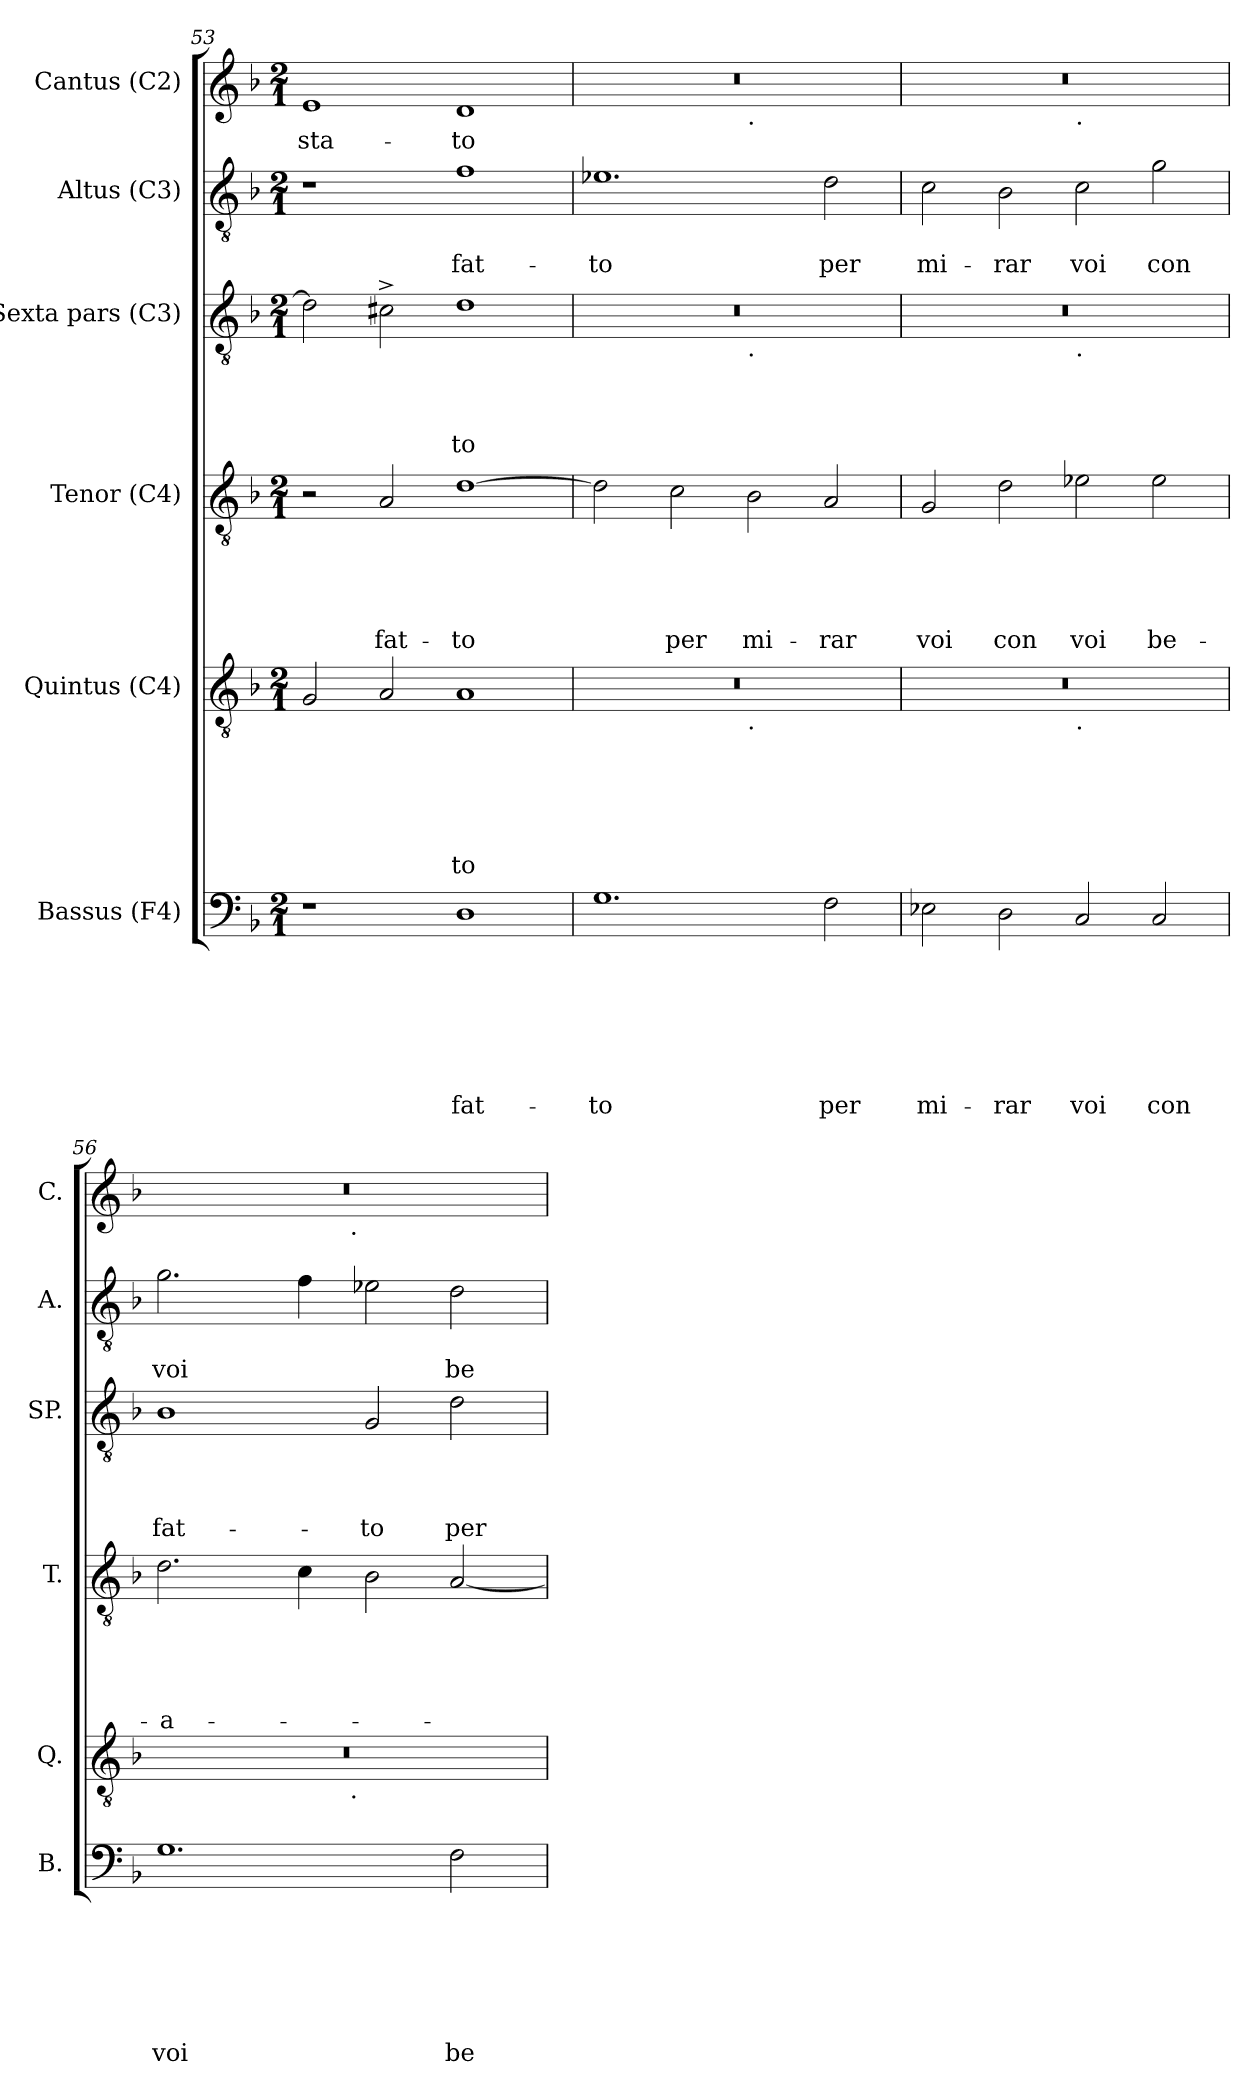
**kern	**text	**text	**text	**text	**text	**text	**text	**kern	**text	**text	**text	**text	**text	**text	**kern	**text	**text	**text	**text	**text	**kern	**text	**text	**text	**text	**kern	**text	**text	**kern	**text
*part6	*part6	*part6	*part6	*part6	*part6	*part6	*part6	*part5	*part5	*part5	*part5	*part5	*part5	*part5	*part4	*part4	*part4	*part4	*part4	*part4	*part3	*part3	*part3	*part3	*part3	*part2	*part2	*part2	*part1	*part1
*staff6	*staff6	*staff6	*staff6	*staff6	*staff6	*staff6	*staff6	*staff5	*staff5	*staff5	*staff5	*staff5	*staff5	*staff5	*staff4	*staff4	*staff4	*staff4	*staff4	*staff4	*staff3	*staff3	*staff3	*staff3	*staff3	*staff2	*staff2	*staff2	*staff1	*staff1
*I"Bassus (F4)	*	*	*	*	*	*	*	*I"Quintus (C4)	*	*	*	*	*	*	*I"Tenor (C4)	*	*	*	*	*	*I"Sexta pars (C3)	*	*	*	*	*I"Altus (C3)	*	*	*I"Cantus (C2)	*
*I'B.	*	*	*	*	*	*	*	*I'Q.	*	*	*	*	*	*	*I'T.	*	*	*	*	*	*I'SP.	*	*	*	*	*I'A.	*	*	*I'C.	*
*clefF4	*	*	*	*	*	*	*	*clefGv2	*	*	*	*	*	*	*clefGv2	*	*	*	*	*	*clefGv2	*	*	*	*	*clefGv2	*	*	*clefG2	*
*k[b-]	*	*	*	*	*	*	*	*k[b-]	*	*	*	*	*	*	*k[b-]	*	*	*	*	*	*k[b-]	*	*	*	*	*k[b-]	*	*	*k[b-]	*
*F:	*	*	*	*	*	*	*	*F:	*	*	*	*	*	*	*F:	*	*	*	*	*	*F:	*	*	*	*	*F:	*	*	*F:	*
*M2/1	*	*	*	*	*	*	*	*M2/1	*	*	*	*	*	*	*M2/1	*	*	*	*	*	*M2/1	*	*	*	*	*M2/1	*	*	*M2/1	*
=53	=53	=53	=53	=53	=53	=53	=53	=53	=53	=53	=53	=53	=53	=53	=53	=53	=53	=53	=53	=53	=53	=53	=53	=53	=53	=53	=53	=53	=53	=53
!	!	!	!	!	!	!	!	!	!	!	!	!	!	!	!	!	!	!	!	!	!	!	!	!	!	!	!	!	!	!LO:LY:b
1r	.	.	.	.	.	.	.	2G/	.	.	.	.	.	.	2r	.	.	.	.	.	2d\]	.	.	.	.	1r	.	.	1e	sta-
!	!	!	!	!	!	!	!	!	!	!	!	!	!	!	!	!	!	!	!	!LO:LY:b	!	!	!	!	!	!	!	!	!	!
.	.	.	.	.	.	.	.	2A/	.	.	.	.	.	.	2A/	.	.	.	.	fat-	2c#^>\	.	.	.	.	.	.	.	.	.
!	!	!	!	!	!	!	!LO:LY:b	!	!	!	!	!	!	!LO:LY:b	!	!	!	!	!	!LO:LY:b	!	!	!	!	!LO:LY:b	!	!	!LO:LY:b	!	!LO:LY:b
1D	.	.	.	.	.	.	fat-	1A	.	.	.	.	.	-to	[>1d	.	.	.	.	-to	1d	.	.	.	-to	1f	.	fat-	1d	-to
=54	=54	=54	=54	=54	=54	=54	=54	=54	=54	=54	=54	=54	=54	=54	=54	=54	=54	=54	=54	=54	=54	=54	=54	=54	=54	=54	=54	=54	=54	=54
!	!	!	!	!	!	!	!LO:LY:b	!	!	!	!	!	!	!	!	!	!	!	!	!	!	!	!	!	!	!	!	!LO:LY:b	!	!
*	*	*	*	*	*	*	*	*^	*	*	*	*	*	*	*	*	*	*	*	*	*^	*	*	*	*	*	*	*	*^	*
1.G	.	.	.	.	.	.	-to	0r	1ryy	.	.	.	.	.	.	2d\]	.	.	.	.	.	0r	1ryy	.	.	.	.	1.e-X	.	-to	0r	1ryy	.
!	!	!	!	!	!	!	!	!	!	!	!	!	!	!	!	!	!	!	!	!	!LO:LY:b	!	!	!	!	!	!	!	!	!	!	!	!
.	.	.	.	.	.	.	.	.	.	.	.	.	.	.	.	2c\	.	.	.	.	per	.	.	.	.	.	.	.	.	.	.	.	.
!	!	!	!	!	!	!	!	!	!	!	!	!	!	!	!	!	!	!	!	!	!	!	!	!	!	!	!	!	!	!	!	!LO:TX:b:t=.	!
!	!	!	!	!	!	!	!	!	!	!	!	!	!	!	!	!	!	!	!	!	!	!	!LO:TX:b:t=.	!	!	!	!	!	!	!	!	!	!
!	!	!	!	!	!	!	!	!	!LO:TX:b:t=.	!	!	!	!	!	!	!	!	!	!	!	!	!	!	!	!	!	!	!	!	!	!	!	!
!	!	!	!	!	!	!	!	!	!	!	!	!	!	!	!	!	!	!	!	!	!LO:LY:b	!	!	!	!	!	!	!	!	!	!	!	!
.	.	.	.	.	.	.	.	.	1ryy	.	.	.	.	.	.	2B-\	.	.	.	.	mi-	.	1ryy	.	.	.	.	.	.	.	.	1ryy	.
!	!	!	!	!	!	!	!LO:LY:b	!	!	!	!	!	!	!	!	!	!	!	!	!	!LO:LY:b	!	!	!	!	!	!	!	!	!LO:LY:b	!	!	!
2F\	.	.	.	.	.	.	per	.	.	.	.	.	.	.	.	2A/	.	.	.	.	-rar	.	.	.	.	.	.	2d\	.	per	.	.	.
=55	=55	=55	=55	=55	=55	=55	=55	=55	=55	=55	=55	=55	=55	=55	=55	=55	=55	=55	=55	=55	=55	=55	=55	=55	=55	=55	=55	=55	=55	=55	=55	=55	=55
!	!	!	!	!	!	!	!LO:LY:b	!	!	!	!	!	!	!	!	!	!	!	!	!	!LO:LY:b	!	!	!	!	!	!	!	!	!LO:LY:b	!	!	!
2E-\	.	.	.	.	.	.	mi-	0r	1ryy	.	.	.	.	.	.	2G/	.	.	.	.	voi	0r	1ryy	.	.	.	.	2c\	.	mi-	0r	1ryy	.
!	!	!	!	!	!	!	!LO:LY:b	!	!	!	!	!	!	!	!	!	!	!	!	!	!LO:LY:b	!	!	!	!	!	!	!	!	!LO:LY:b	!	!	!
2D\	.	.	.	.	.	.	-rar	.	.	.	.	.	.	.	.	2d\	.	.	.	.	con	.	.	.	.	.	.	2B-\	.	-rar	.	.	.
!	!	!	!	!	!	!	!	!	!	!	!	!	!	!	!	!	!	!	!	!	!	!	!	!	!	!	!	!	!	!	!	!LO:TX:b:t=.	!
!	!	!	!	!	!	!	!	!	!	!	!	!	!	!	!	!	!	!	!	!	!	!	!LO:TX:b:t=.	!	!	!	!	!	!	!	!	!	!
!	!	!	!	!	!	!	!	!	!LO:TX:b:t=.	!	!	!	!	!	!	!	!	!	!	!	!	!	!	!	!	!	!	!	!	!	!	!	!
!	!	!	!	!	!	!	!LO:LY:b	!	!	!	!	!	!	!	!	!	!	!	!	!	!LO:LY:b	!	!	!	!	!	!	!	!	!LO:LY:b	!	!	!
2C/	.	.	.	.	.	.	voi	.	1ryy	.	.	.	.	.	.	2e-X\	.	.	.	.	voi	.	1ryy	.	.	.	.	2c\	.	voi	.	1ryy	.
!	!	!	!	!	!	!	!LO:LY:b	!	!	!	!	!	!	!	!	!	!	!	!	!	!LO:LY:b	!	!	!	!	!	!	!	!	!LO:LY:b	!	!	!
2C/	.	.	.	.	.	.	con	.	.	.	.	.	.	.	.	2e-\	.	.	.	.	be-	.	.	.	.	.	.	2g\	.	con	.	.	.
=56	=56	=56	=56	=56	=56	=56	=56	=56	=56	=56	=56	=56	=56	=56	=56	=56	=56	=56	=56	=56	=56	=56	=56	=56	=56	=56	=56	=56	=56	=56	=56	=56	=56
!	!	!	!	!	!	!	!LO:LY:b	!	!	!	!	!	!	!	!	!	!	!	!	!	!LO:LY:b	!	!	!	!	!	!LO:LY:b	!	!	!LO:LY:b	!	!	!
*	*	*	*	*	*	*	*	*	*	*	*	*	*	*	*	*	*	*	*	*	*	*v	*v	*	*	*	*	*	*	*	*	*	*
1.G	.	.	.	.	.	.	voi	0r	2ryy	.	.	.	.	.	.	2.d\	.	.	.	.	-a-	1B-	.	.	.	fat-	2.g\	.	voi	0r	2ryy	.
.	.	.	.	.	.	.	.	.	4...ryy	.	.	.	.	.	.	.	.	.	.	.	.	.	.	.	.	.	.	.	.	.	4...ryy	.
.	.	.	.	.	.	.	.	.	.	.	.	.	.	.	.	4c\	.	.	.	.	.	.	.	.	.	.	4f\	.	.	.	.	.
!	!	!	!	!	!	!	!	!	!	!	!	!	!	!	!	!	!	!	!	!	!	!	!	!	!	!	!	!	!	!	!LO:TX:b:t=.	!
!	!	!	!	!	!	!	!	!	!LO:TX:b:t=.	!	!	!	!	!	!	!	!	!	!	!	!	!	!	!	!	!	!	!	!	!	!	!
.	.	.	.	.	.	.	.	.	1ryy	.	.	.	.	.	.	.	.	.	.	.	.	.	.	.	.	.	.	.	.	.	1ryy	.
!	!	!	!	!	!	!	!	!	!	!	!	!	!	!	!	!	!	!	!	!	!	!	!	!	!	!LO:LY:b	!	!	!	!	!	!
.	.	.	.	.	.	.	.	.	.	.	.	.	.	.	.	2B-\	.	.	.	.	.	2G/	.	.	.	-to	2e-\	.	.	.	.	.
!	!	!	!	!	!	!	!LO:LY:b	!	!	!	!	!	!	!	!	!	!	!	!	!	!	!	!	!	!	!LO:LY:b	!	!	!LO:LY:b	!	!	!
2F\	.	.	.	.	.	.	be-	.	.	.	.	.	.	.	.	[<2A/	.	.	.	.	.	2d\	.	.	.	per	2d\	.	be-	.	.	.
.	.	.	.	.	.	.	.	.	32ryy	.	.	.	.	.	.	.	.	.	.	.	.	.	.	.	.	.	.	.	.	.	32ryy	.
*	*	*	*	*	*	*	*	*v	*v	*	*	*	*	*	*	*	*	*	*	*	*	*	*	*	*	*	*	*	*	*v	*v	*
=	=	=	=	=	=	=	=	=	=	=	=	=	=	=	=	=	=	=	=	=	=	=	=	=	=	=	=	=	=	=
*-	*-	*-	*-	*-	*-	*-	*-	*-	*-	*-	*-	*-	*-	*-	*-	*-	*-	*-	*-	*-	*-	*-	*-	*-	*-	*-	*-	*-	*-	*-
